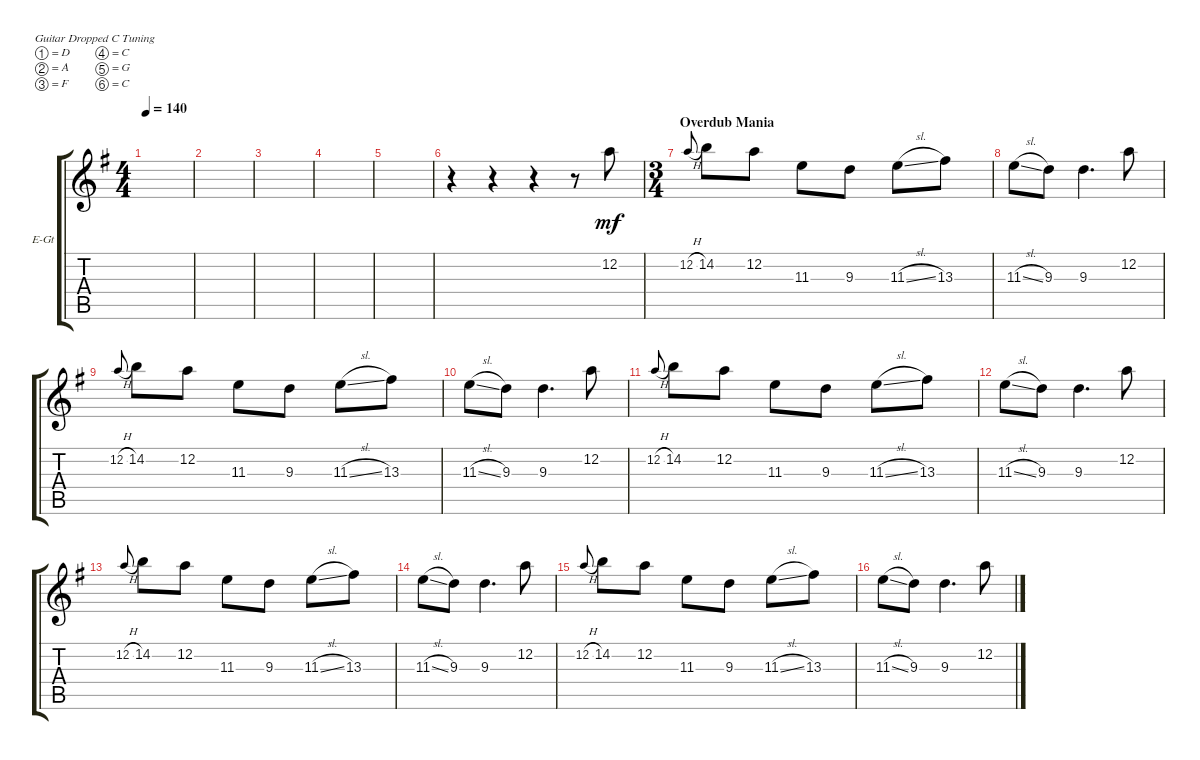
\bracketExtendMode groupsimilarinstruments
\firstSystemTrackNameOrientation horizontal
\otherSystemsTrackNameOrientation horizontal
\track ("Electric Guitar 2" "E-Gt") {instrument distortionguitar}
\staff {score tabs}
\tuning (D4 A3 F3 C3 G2 C2)
\ts (4 4)
\tempo 140
\clef g2
\ks eminor
|
|
|
|
|
r.4 r.4 r.4 r.8 12.2.8{dy mf} |
\ts (3 4)
\section ("" "Overdub Mania")
12.2{h}.8{gr onbeat} 14.2.8 12.2.8 11.3.8 9.3.8 11.3{sl}.8 13.3.8 |
11.3{sl}.8 9.3.8 9.3.4{d} 12.2.8 |
12.2{h}.8{gr onbeat} 14.2.8 12.2.8 11.3.8 9.3.8 11.3{sl}.8 13.3.8 |
11.3{sl}.8 9.3.8 9.3.4{d} 12.2.8 |
12.2{h}.8{gr onbeat} 14.2.8 12.2.8 11.3.8 9.3.8 11.3{sl}.8 13.3.8 |
11.3{sl}.8 9.3.8 9.3.4{d} 12.2.8 |
12.2{h}.8{gr onbeat} 14.2.8 12.2.8 11.3.8 9.3.8 11.3{sl}.8 13.3.8 |
11.3{sl}.8 9.3.8 9.3.4{d} 12.2.8 |
12.2{h}.8{gr onbeat} 14.2.8 12.2.8 11.3.8 9.3.8 11.3{sl}.8 13.3.8 |
11.3{sl}.8 9.3.8 9.3.4{d} 12.2.8
